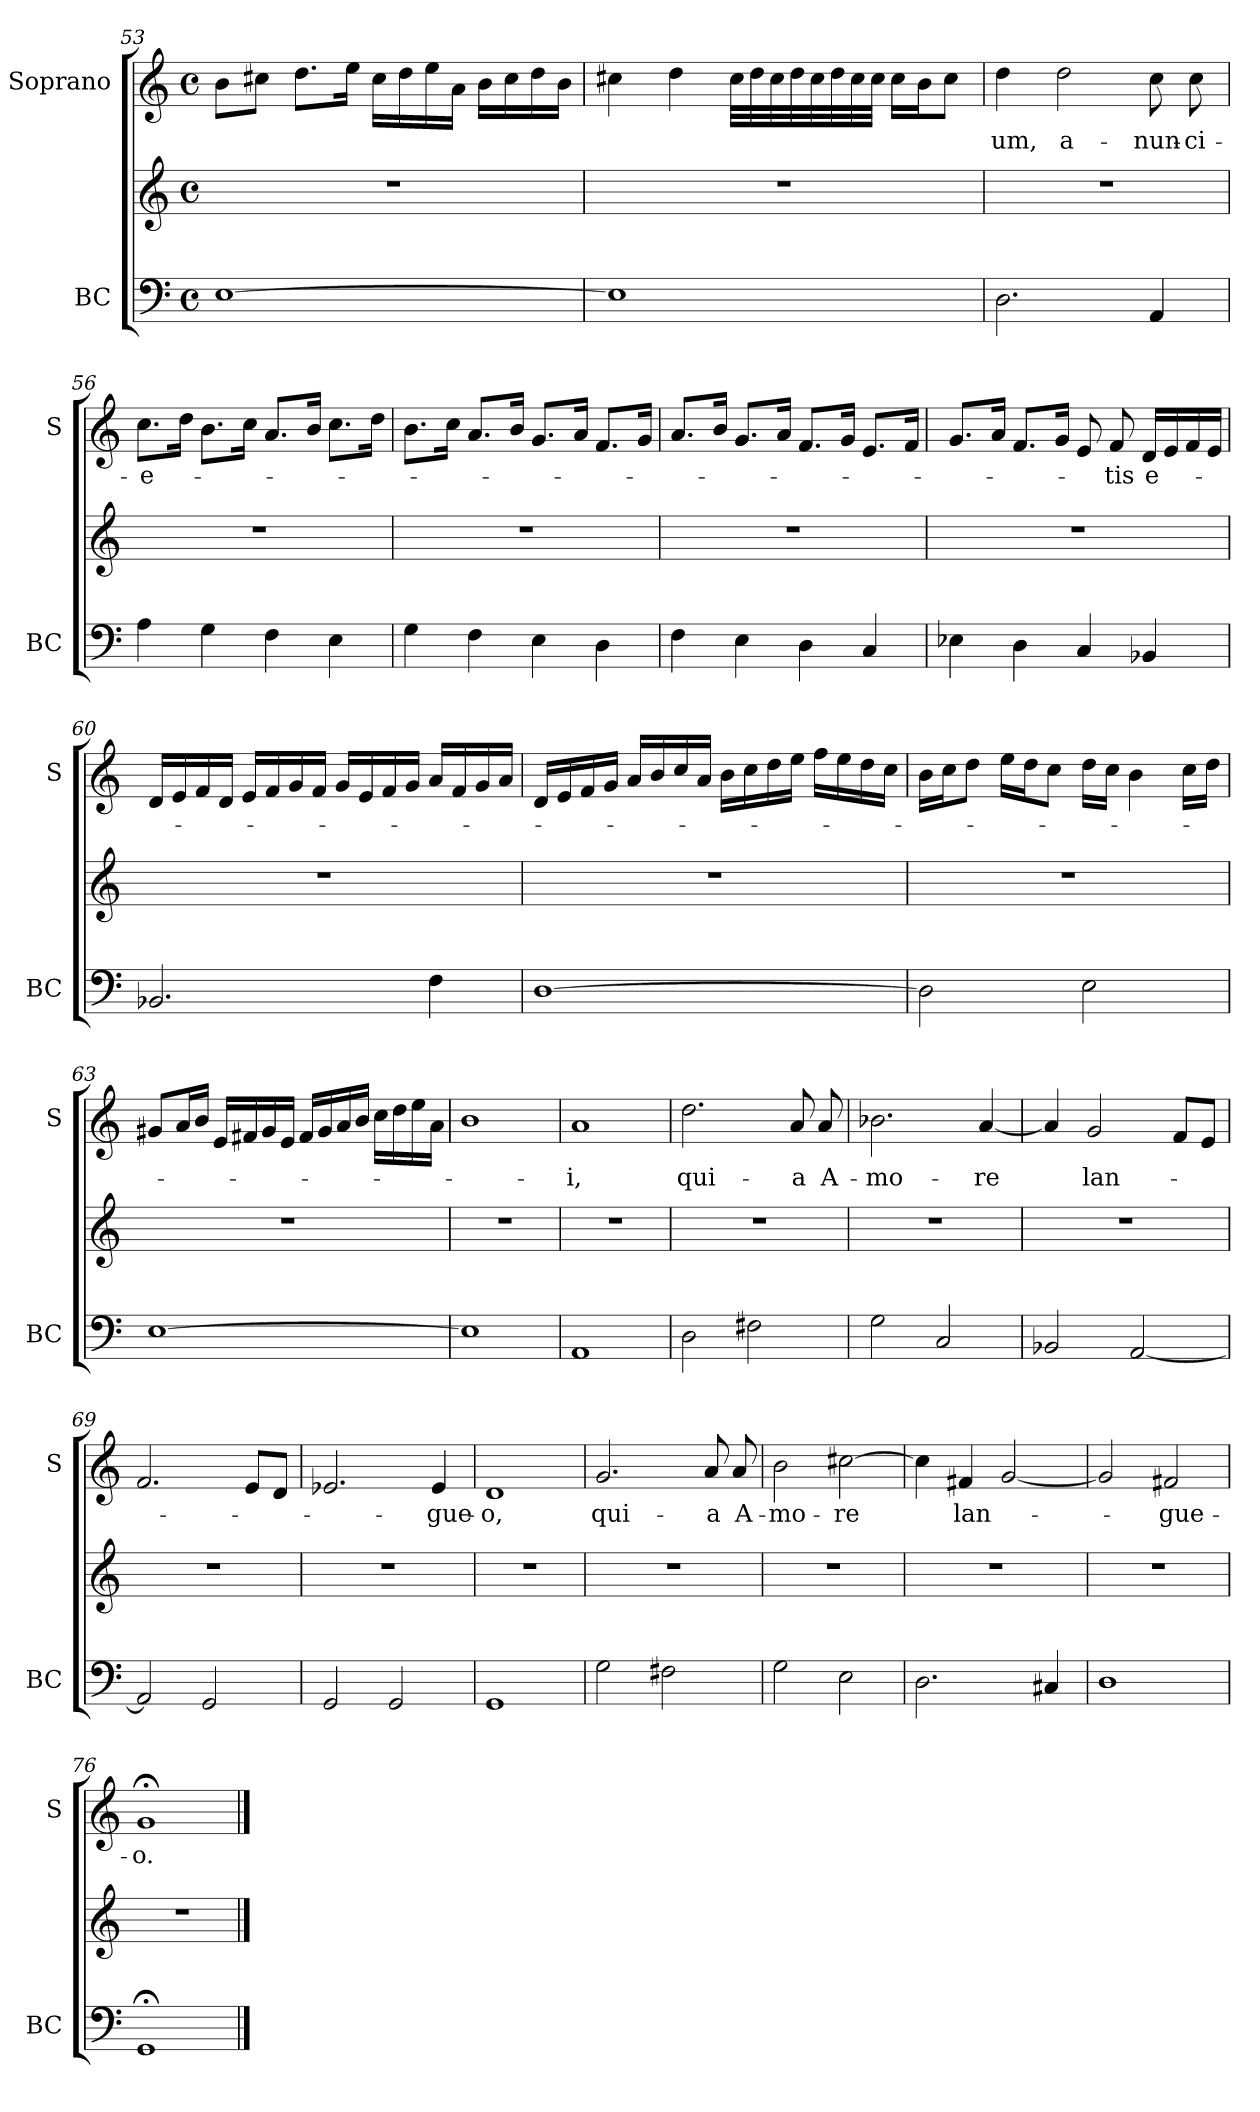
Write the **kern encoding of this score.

**kern	**kern	**kern	**text
*part2	*part2	*part1	*part1
*staff3	*staff2	*staff1	*staff1
*I"BC	*	*I"Soprano	*
*I'BC	*	*I'S	*
*clefF4	*clefG2	*clefG2	*
*k[]	*k[]	*k[]	*
*C:	*C:	*C:	*
*M4/4	*M4/4	*M4/4	*
*met(c)	*met(c)	*met(c)	*
=53	=53	=53	=53
[1E	1r	8b\L	.
.	.	8cc#X\J	.
.	.	8.dd\L	.
.	.	16ee\Jk	.
.	.	16cc#\LL	.
.	.	16dd\	.
.	.	16ee\	.
.	.	16a\JJ	.
.	.	16b\LL	.
.	.	16cc#\	.
.	.	16dd\	.
.	.	16b\JJ	.
!!LO:LB:g=z
=54	=54	=54	=54
1E]	1r	4cc#X\	.
.	.	4dd\	.
.	.	32cc#\LLL	.
.	.	32dd\	.
.	.	32cc#\	.
.	.	32dd\	.
.	.	32cc#\	.
.	.	32dd\	.
.	.	32cc#\	.
.	.	32cc#\JJJ	.
.	.	16cc#\LL	.
.	.	16b\J	.
.	.	8cc#\J	.
=55	=55	=55	=55
!	!	!	!LO:LY:b
2.D\	1r	4dd\	-um,
!	!	!	!LO:LY:b
.	.	2dd\	a-
!	!	!	!LO:LY:b
4AA/	.	8cc\	-nun-
!	!	!	!LO:LY:b
.	.	8cc\	-ci-
=56	=56	=56	=56
!	!	!	!LO:LY:b
4A\	1r	8.cc\L	-e-
.	.	16dd\Jk	.
4G\	.	8.b\L	.
.	.	16cc\Jk	.
4F\	.	8.a/L	.
.	.	16b/Jk	.
4E\	.	8.cc\L	.
.	.	16dd\Jk	.
=57	=57	=57	=57
4G\	1r	8.b\L	.
.	.	16cc\Jk	.
4F\	.	8.a/L	.
.	.	16b/Jk	.
4E\	.	8.g/L	.
.	.	16a/Jk	.
4D\	.	8.f/L	.
.	.	16g/Jk	.
!!LO:PB:g=z
=58	=58	=58	=58
4F\	1r	8.a/L	.
.	.	16b/Jk	.
4E\	.	8.g/L	.
.	.	16a/Jk	.
4D\	.	8.f/L	.
.	.	16g/Jk	.
4C/	.	8.e/L	.
.	.	16f/Jk	.
=59	=59	=59	=59
4E-X\	1r	8.g/L	.
.	.	16a/Jk	.
4D\	.	8.f/L	.
.	.	16g/Jk	.
4C/	.	8e/	.
!	!	!	!LO:LY:b
.	.	8f/	-tis
!	!	!	!LO:LY:b
4BB-X/	.	16d/LL	e-
.	.	16e/	.
.	.	16f/	.
.	.	16e/JJ	.
=60	=60	=60	=60
2.BB-X/	1r	16d/LL	.
.	.	16e/	.
.	.	16f/	.
.	.	16d/JJ	.
.	.	16e/LL	.
.	.	16f/	.
.	.	16g/	.
.	.	16f/JJ	.
.	.	16g/LL	.
.	.	16e/	.
.	.	16f/	.
.	.	16g/JJ	.
4F\	.	16a/LL	.
.	.	16f/	.
.	.	16g/	.
.	.	16a/JJ	.
=61	=61	=61	=61
[1D	1r	16d/LL	.
.	.	16e/	.
.	.	16f/	.
.	.	16g/JJ	.
.	.	16a/LL	.
.	.	16b/	.
.	.	16cc/	.
.	.	16a/JJ	.
.	.	16b\LL	.
.	.	16cc\	.
.	.	16dd\	.
.	.	16ee\JJ	.
.	.	16ff\LL	.
.	.	16ee\	.
.	.	16dd\	.
.	.	16cc\JJ	.
!!LO:LB:g=z
=62	=62	=62	=62
2D\]	1r	16b\LL	.
.	.	16cc\J	.
.	.	8dd\J	.
.	.	16ee\LL	.
.	.	16dd\J	.
.	.	8cc\J	.
2E\	.	16dd\LL	.
.	.	16cc\JJ	.
.	.	4b\	.
.	.	16cc\LL	.
.	.	16dd\JJ	.
=63	=63	=63	=63
[1E	1r	8g#X/L	.
.	.	16a/L	.
.	.	16b/JJ	.
.	.	16e/LL	.
.	.	16f#X/	.
.	.	16g#/	.
.	.	16e/JJ	.
.	.	16f#/LL	.
.	.	16g#/	.
.	.	16a/	.
.	.	16b/JJ	.
.	.	16cc\LL	.
.	.	16dd\	.
.	.	16ee\	.
.	.	16a\JJ	.
=64	=64	=64	=64
1E]	1r	1b	.
=65	=65	=65	=65
!	!	!	!LO:LY:b
1AA	1r	1a	-i,
!!LO:LB:g=z
=66	=66	=66	=66
!	!	!	!LO:LY:b
2D\	1r	2.dd\	qui-
2F#X\	.	.	.
!	!	!	!LO:LY:b
.	.	8a/	-a
!	!	!	!LO:LY:b
.	.	8a/	A-
=67	=67	=67	=67
!	!	!	!LO:LY:b
2G\	1r	2.b-X\	-mo-
2C/	.	.	.
!	!	!	!LO:LY:b
.	.	[4a/	-re
=68	=68	=68	=68
2BB-X/	1r	4a/]	.
!	!	!	!LO:LY:b
.	.	2g/	lan-
[2AA/	.	.	.
.	.	8f/L	.
.	.	8e/J	.
=69	=69	=69	=69
2AA/]	1r	2.f/	.
2GG/	.	.	.
.	.	8e/L	.
.	.	8d/J	.
=70	=70	=70	=70
2GG/	1r	2.e-X/	.
2GG/	.	.	.
!	!	!	!LO:LY:b
.	.	4e-/	-gue-
!!LO:LB:g=z
=71	=71	=71	=71
!	!	!	!LO:LY:b
1GG	1r	1d	-o,
=72	=72	=72	=72
!	!	!	!LO:LY:b
2G\	1r	2.g/	qui-
2F#X\	.	.	.
!	!	!	!LO:LY:b
.	.	8a/	-a
!	!	!	!LO:LY:b
.	.	8a/	A-
=73	=73	=73	=73
!	!	!	!LO:LY:b
2G\	1r	2b\	-mo-
!	!	!	!LO:LY:b
2E\	.	[2cc#X\	-re
=74	=74	=74	=74
2.D\	1r	4cc#\]	.
!	!	!	!LO:LY:b
.	.	4f#X/	lan-
.	.	[2g/	.
4C#X/	.	.	.
=75	=75	=75	=75
1D	1r	2g/]	.
!	!	!	!LO:LY:b
.	.	2f#X/	-gue-
=76	=76	=76	=76
!	!	!	!LO:LY:b
1GG;<	1r	1g;<	-o.
==	==	==	==
*-	*-	*-	*-
